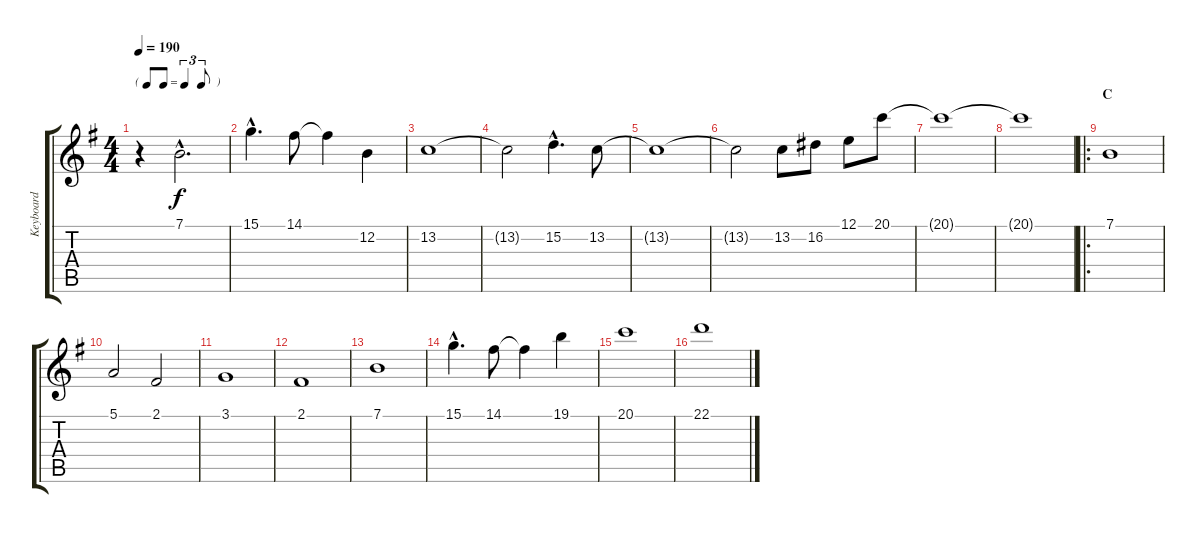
\track ("Keyboard" "Keyboard") {instrument rockorgan}
\staff {score tabs}
\tuning (E4 B3 G3 D3 A2 E2) {hide}
\ts (4 4)
\tf triplet8th
\tempo 190
\clef g2
\ks g
r.4{dy f} 7.1{hac}.2{d} |
15.1{hac}.4{d} 14.1.8 14.1{t}.4 12.2.4 |
13.2.1 |
13.2{t}.2 15.2{hac}.4{d} 13.2.8 |
13.2{t}.1 |
13.2{t}.2 13.2.8 16.2.8 12.1.8 20.1.8 |
20.1{t}.1 |
20.1{t}.1 |
\ro
\section ("" "C")
7.1.1{instrument pad2warm} |
5.1.2 2.1.2 |
3.1.1 |
2.1.1 |
7.1.1 |
15.1{hac}.4{d} 14.1.8 14.1{t}.4 19.1.4 |
20.1.1 |
22.1.1
